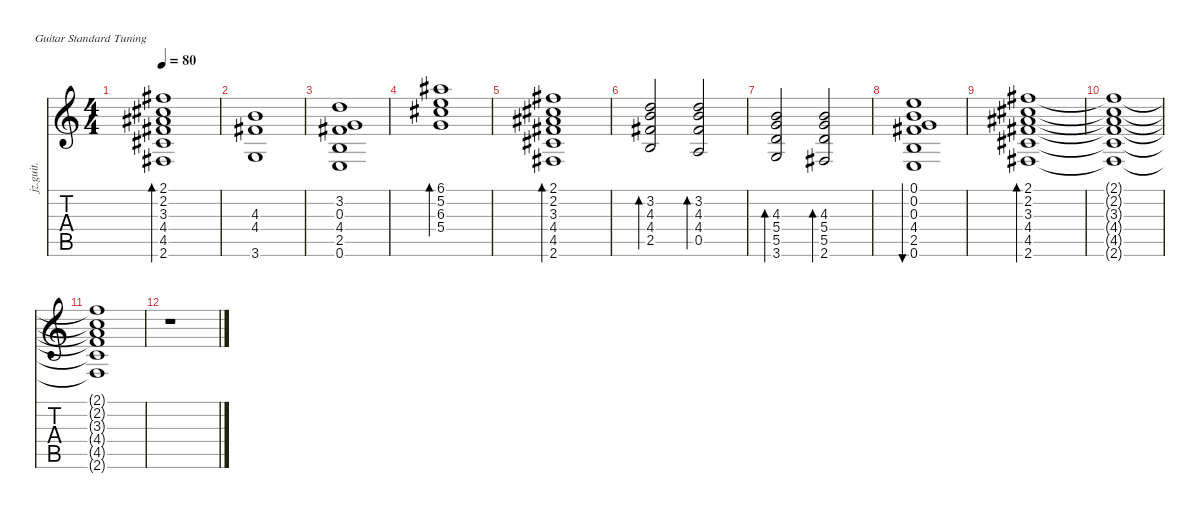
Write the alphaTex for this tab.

\defaultSystemsLayout 4
\hideDynamics
\bracketExtendMode nobrackets
\otherSystemsTrackNameOrientation horizontal
\track ("Rythm right" "jz.guit.") {mute instrument electricguitarjazz}
\staff {score tabs}
\tuning (E4 B3 G3 D3 A2 E2)
\ts (4 4)
\tempo 80
\clef g2
\ks c
(2.1{acc #} 2.2{acc #} 3.3{acc #} 4.4{acc #} 4.5{acc #} 2.6{acc #}).1{bd 120 dy f beam Up} |
(4.3 4.4{acc #} 3.6).1{beam Up} |
(3.2 0.3 4.4{acc #} 2.5 0.6).1{beam Up} |
(6.1{acc #} 5.2 6.3{acc #} 5.4).1{bd 120 beam Down} |
(2.1{acc #} 2.2{acc #} 3.3{acc #} 4.4{acc #} 4.5{acc #} 2.6{acc #}).1{bd 120 beam Up} |
(3.2 4.3 4.4{acc #} 2.5).2{bd 60 beam Up} (3.2 4.3 4.4{acc #} 0.5).2{bd 60 beam Up} |
(4.3 5.4 5.5 3.6).2{bd 60 beam Up} (4.3 5.4 5.5 2.6{acc #}).2{bd 60 beam Up} |
(0.1 0.2 0.3 4.4{acc #} 2.5 0.6).1{bu 240 beam Up} |
(2.1{acc #} 2.2{acc #} 3.3{acc #} 4.4{acc #} 4.5{acc #} 2.6{acc #}).1{bd 120 beam Up} |
(2.1{t acc #} 2.2{t acc #} 3.3{t acc #} 4.4{t acc #} 4.5{t acc #} 2.6{t acc #}).1{beam Up} |
(2.1{t acc #} 2.2{t acc #} 3.3{t acc #} 4.4{t acc #} 4.5{t acc #} 2.6{t acc #}).1{beam Up} |
r.1{beam Down}
